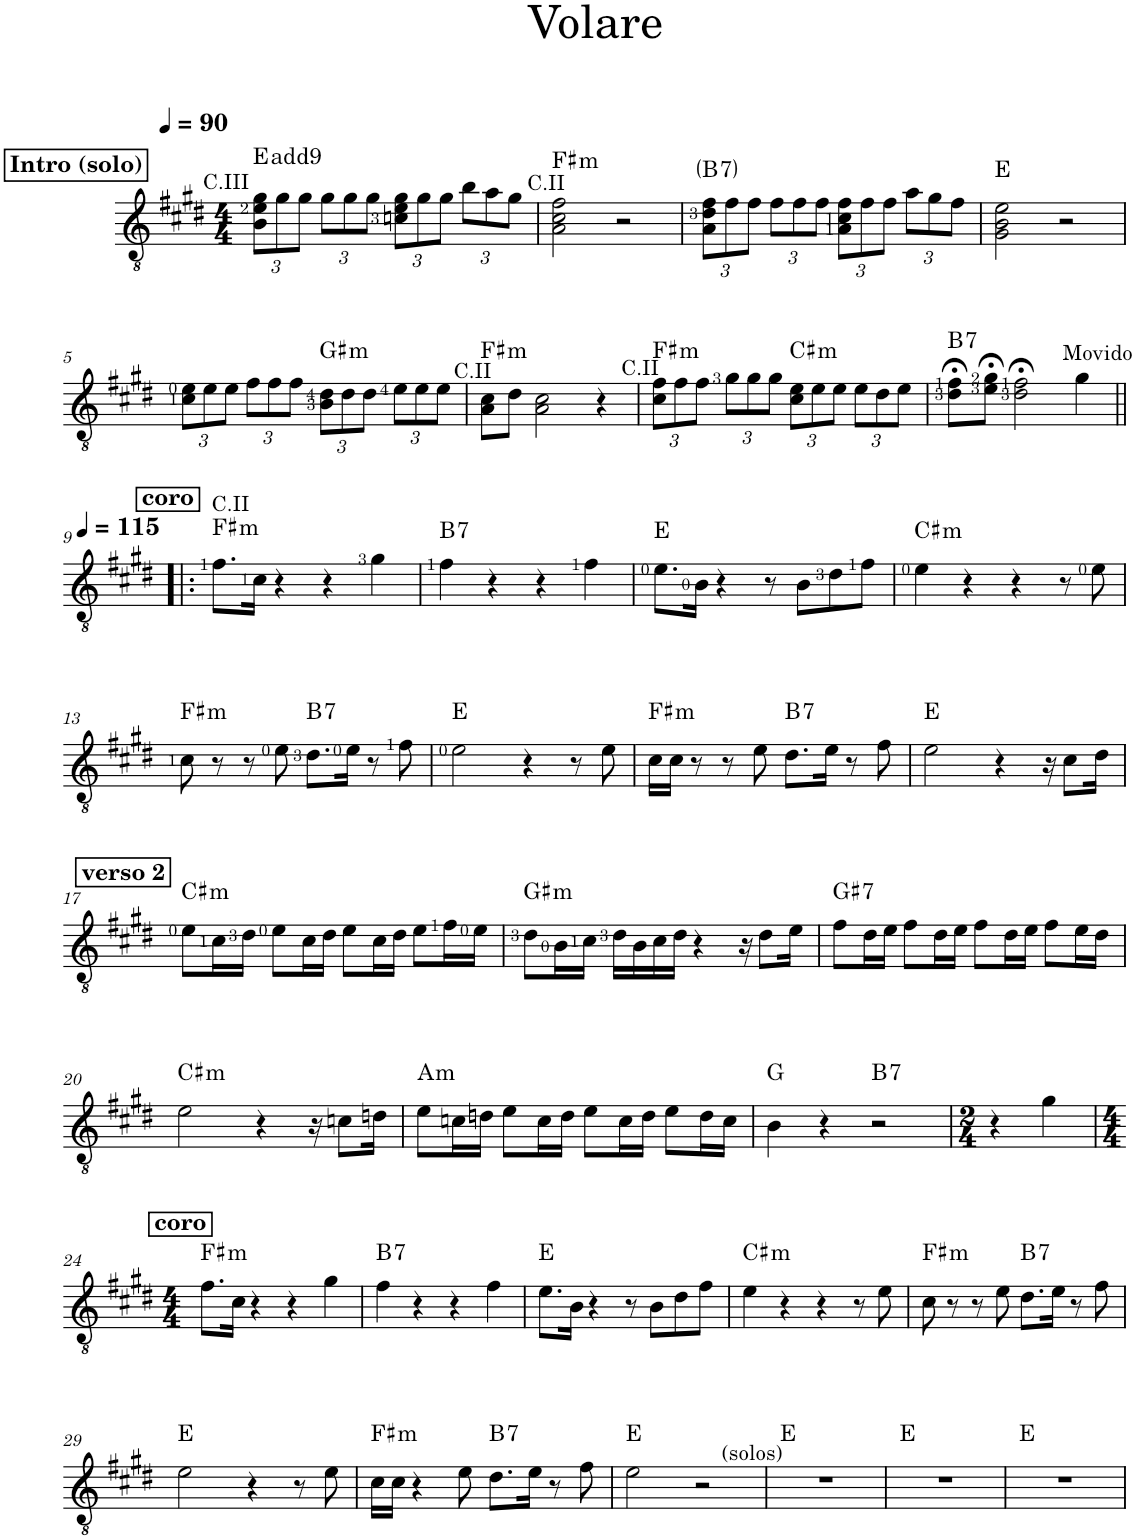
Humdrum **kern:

**kern	**harte
*part1	*part1
*staff1	*
*I"Guitarra clásica	*
*I'Guit.	*
*clefGv2	*
*k[f#c#g#d#]	*
*M4/4	*
*Xbrackettup	*
=1	=1
!LO:TX:a:t=C.III	!
12B\ 12e\ 12g#\L	E:maj(9)
12g#\	.
12g#\J	.
12g#\L	.
12g#\	.
12g#\J	.
12cn\ 12e\ 12g#\L	.
12g#\	.
12g#\J	.
12b\L	.
12a\	.
12g#\J	.
=2	=2
!LO:TX:a:t=C.II	!LO:H:kt=m
2A\ 2c#\ 2f#\	F#:min
2r	.
=3	=3
!	!LO:H:kt=7
12A\ 12d#\ 12f#\L	B:7
12f#\	.
12f#\J	.
12f#\L	.
12f#\	.
12f#\J	.
12A\ 12c#\ 12f#\L	.
12f#\	.
12f#\J	.
12a\L	.
12g#\	.
12f#\J	.
=4	=4
2G#\ 2B\ 2e\	E:maj
2r	.
!!LO:LB:g=z
=5	=5
12c#\ 12e\L	.
12e\	.
12e\J	.
12f#\L	.
12f#\	.
12f#\J	.
!	!LO:H:kt=m
12B\ 12d#\L	G#:min
12d#\	.
12d#\J	.
12e\L	.
12e\	.
12e\J	.
=6	=6
!LO:TX:a:t=C.II	!LO:H:kt=m
8A\ 8c#\L	F#:min
8d#\J	.
2A\ 2c#\	.
4r	.
=7	=7
!LO:TX:a:t=C.II	!LO:H:kt=m
12c#\ 12f#\L	F#:min
12f#\	.
12f#\J	.
12g#\L	.
12g#\	.
12g#\J	.
!	!LO:H:kt=m
12c#\ 12e\L	C#:min
12e\	.
12e\J	.
12e\L	.
12d#\	.
12e\J	.
=8	=8
!	!LO:H:kt=7
8d#\;< 8f#\;<L	B:7
8e\;< 8g#\;<J	.
2d#\;< 2f#\;<	.
!LO:TX:a:t=Movido	!
4g#\	.
!!LO:LB:g=z
=9!|:	=9!|:
!LO:TX:a:t=C.II	!LO:H:kt=m
8.f#\L	F#:min
16c#\Jk	.
4r	.
4r	.
4g#\	.
=10	=10
!	!LO:H:kt=7
4f#\	B:7
4r	.
4r	.
4f#\	.
=11	=11
8.e\L	E:maj
16B\Jk	.
4r	.
8r	.
8B\L	.
8d#\	.
8f#\J	.
=12	=12
!	!LO:H:kt=m
4e\	C#:min
4r	.
4r	.
8r	.
8e\	.
!!LO:LB:g=z
=13	=13
!	!LO:H:kt=m
8c#\	F#:min
8r	.
8r	.
8e\	.
!	!LO:H:kt=7
8.d#\L	B:7
16e\Jk	.
8r	.
8f#\	.
=14	=14
2e\	E:maj
4r	.
8r	.
8e\	.
=15	=15
!	!LO:H:kt=m
16c#\LL	F#:min
16c#\JJ	.
8r	.
8r	.
8e\	.
!	!LO:H:kt=7
8.d#\L	B:7
16e\Jk	.
8r	.
8f#\	.
=16	=16
2e\	E:maj
4r	.
16r	.
8c#\L	.
16d#\Jk	.
!!LO:LB:g=z
=17	=17
!	!LO:H:kt=m
8e\L	C#:min
16c#\L	.
16d#\JJ	.
8e\L	.
16c#\L	.
16d#\JJ	.
8e\L	.
16c#\L	.
16d#\JJ	.
8e\L	.
16f#\L	.
16e\JJ	.
=18	=18
!	!LO:H:kt=m
8d#\L	G#:min
16B\L	.
16c#\JJ	.
16d#\LL	.
16B\	.
16c#\	.
16d#\JJ	.
4r	.
16r	.
8d#\L	.
16e\Jk	.
=19	=19
!	!LO:H:kt=7
8f#\L	G#:7
16d#\L	.
16e\JJ	.
8f#\L	.
16d#\L	.
16e\JJ	.
8f#\L	.
16d#\L	.
16e\JJ	.
8f#\L	.
16e\L	.
16d#\JJ	.
!!LO:LB:g=z
=20	=20
!	!LO:H:kt=m
2e\	C#:min
4r	.
16r	.
8cn\L	.
16dn\Jk	.
=21	=21
!	!LO:H:kt=m
8e\L	A:min
16cn\L	.
16dn\JJ	.
8e\L	.
16c\L	.
16d\JJ	.
8e\L	.
16c\L	.
16d\JJ	.
8e\L	.
16d\L	.
16c\JJ	.
=22	=22
4B\	G:maj
4r	.
!	!LO:H:kt=7
2r	B:7
=23	=23
*M2/4	*
4r	.
4g#\	.
!!LO:LB:g=z
=24	=24
*M4/4	*
!	!LO:H:kt=m
8.f#\L	F#:min
16c#\Jk	.
4r	.
4r	.
4g#\	.
=25	=25
!	!LO:H:kt=7
4f#\	B:7
4r	.
4r	.
4f#\	.
=26	=26
8.e\L	E:maj
16B\Jk	.
4r	.
8r	.
8B\L	.
8d#\	.
8f#\J	.
=27	=27
!	!LO:H:kt=m
4e\	C#:min
4r	.
4r	.
8r	.
8e\	.
=28	=28
!	!LO:H:kt=m
8c#\	F#:min
8r	.
8r	.
8e\	.
!	!LO:H:kt=7
8.d#\L	B:7
16e\Jk	.
8r	.
8f#\	.
!!LO:LB:g=z
=29	=29
2e\	E:maj
4r	.
8r	.
8e\	.
=30	=30
!	!LO:H:kt=m
16c#\LL	F#:min
16c#\JJ	.
4r	.
8e\	.
!	!LO:H:kt=7
8.d#\L	B:7
16e\Jk	.
8r	.
8f#\	.
=31	=31
2e\	E:maj
2r	.
=32	=32
!LO:TX:a:t=(solos)	!
1r	E:maj
=33	=33
1r	E:maj
=34	=34
1r	E:maj
=	=
*-	*-
